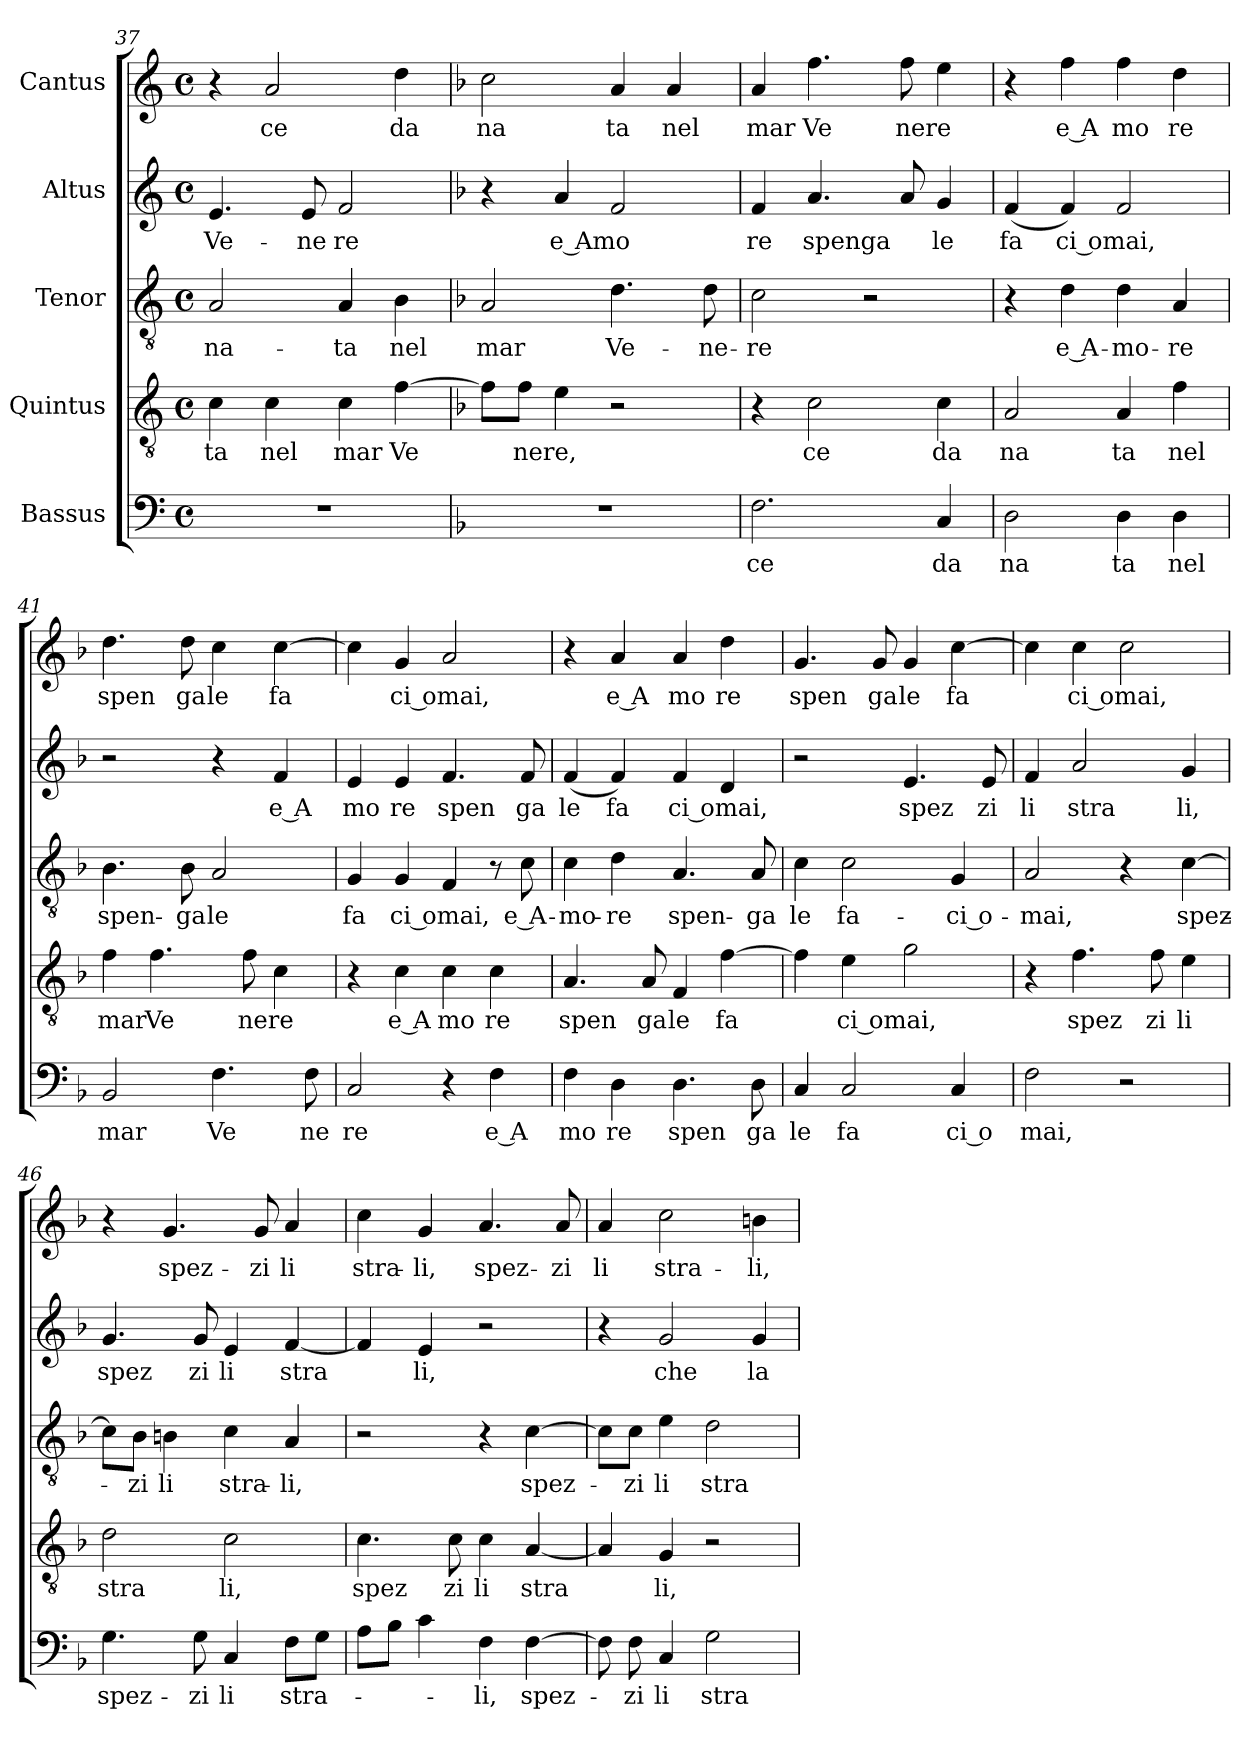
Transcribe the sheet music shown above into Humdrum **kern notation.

**kern	**text	**kern	**text	**kern	**text	**kern	**text	**kern	**text
*part5	*part5	*part4	*part4	*part3	*part3	*part2	*part2	*part1	*part1
*staff5	*staff5	*staff4	*staff4	*staff3	*staff3	*staff2	*staff2	*staff1	*staff1
*I"Bassus	*	*I"Quintus	*	*I"Tenor	*	*I"Altus	*	*I"Cantus	*
*clefF4	*	*clefGv2	*	*clefGv2	*	*clefG2	*	*clefG2	*
*k[]	*	*k[]	*	*k[]	*	*k[]	*	*k[]	*
*C:	*	*C:	*	*C:	*	*C:	*	*C:	*
*M4/4	*	*M4/4	*	*M4/4	*	*M4/4	*	*M4/4	*
*met(c)	*	*met(c)	*	*met(c)	*	*met(c)	*	*met(c)	*
=37	=37	=37	=37	=37	=37	=37	=37	=37	=37
!	!	!	!LO:LY:b:cj	!	!LO:LY:b:cj	!	!LO:LY:b:cj	!	!
1r	.	4c\	ta	2A/	na-	4.e/	Ve-	4r	.
!	!	!	!LO:LY:b:cj	!	!	!	!	!	!LO:LY:b:cj
.	.	4c\	nel	.	.	.	.	2a/	ce
!	!	!	!	!	!	!	!LO:LY:b:cj	!	!
.	.	.	.	.	.	8e/	-ne	.	.
!	!	!	!LO:LY:b:cj	!	!LO:LY:b:cj	!	!LO:LY:b:cj	!	!
.	.	4c\	mar	4A/	-ta	2f/	re	.	.
!	!	!	!LO:LY:b	!	!LO:LY:b:cj	!	!	!	!LO:LY:b:cj
.	.	[>4f\	Ve	4B\	nel	.	.	4dd\	da
!!LO:LB:g=z
=38	=38	=38	=38	=38	=38	=38	=38	=38	=38
*k[b-]	*	*k[b-]	*	*k[b-]	*	*k[b-]	*	*k[b-]	*
*F:	*	*F:	*	*F:	*	*F:	*	*F:	*
!	!	!	!	!	!LO:LY:b:cj	!	!	!	!LO:LY:b:cj
1r	.	8f\L]	.	2A/	mar	4r	.	2cc\	na
!	!	!	!LO:LY:b	!	!	!	!	!	!
.	.	8f\J	nere,	.	.	.	.	.	.
!	!	!	!	!	!	!	!LO:LY:b:rj	!	!
.	.	4e\	.	.	.	4a/	e Amo	.	.
!	!	!	!	!	!LO:LY:b:cj	!	!	!	!LO:LY:b:cj
.	.	2r	.	4.d\	Ve-	2f/	.	4a/	ta
!	!	!	!	!	!	!	!	!	!LO:LY:b:cj
.	.	.	.	.	.	.	.	4a/	nel
!	!	!	!	!	!LO:LY:b:cj	!	!	!	!
.	.	.	.	8d\	-ne-	.	.	.	.
=39	=39	=39	=39	=39	=39	=39	=39	=39	=39
!	!LO:LY:b:cj	!	!	!	!LO:LY:b:cj	!	!LO:LY:b:cj	!	!LO:LY:b:cj
2.F\	ce	4r	.	2c\	-re	4f/	re	4a/	mar
!	!	!	!LO:LY:b:cj	!	!	!	!LO:LY:b:cj	!	!LO:LY:b:cj
.	.	2c\	ce	.	.	4.a/	spenga	4.ff\	Ve
.	.	.	.	2r	.	.	.	.	.
!	!	!	!	!	!	!	!	!	!LO:LY:b:cj
.	.	.	.	.	.	8a/	.	8ff\	nere
!	!LO:LY:b:cj	!	!LO:LY:b:cj	!	!	!	!LO:LY:b:cj	!	!
4C/	da	4c\	da	.	.	4g/	le	4ee\	.
=40	=40	=40	=40	=40	=40	=40	=40	=40	=40
!	!LO:LY:b:cj	!	!LO:LY:b:cj	!	!	!	!LO:LY:b:cj	!	!
2D\	na	2A/	na	4r	.	(>4f/	fa	4r	.
!	!	!	!	!	!LO:LY:b:rj	!	!LO:LY:b:rj	!	!LO:LY:b:rj
.	.	.	.	4d\	e A-	4f/)	ci omai,	4ff\	e A
!	!LO:LY:b:cj	!	!LO:LY:b:cj	!	!LO:LY:b:cj	!	!	!	!LO:LY:b:cj
4D\	ta	4A/	ta	4d\	-mo-	2f/	.	4ff\	mo
!	!LO:LY:b:cj	!	!LO:LY:b:cj	!	!LO:LY:b:cj	!	!	!	!LO:LY:b:cj
4D\	nel	4f\	nel	4A/	-re	.	.	4dd\	re
=41	=41	=41	=41	=41	=41	=41	=41	=41	=41
!	!LO:LY:b:cj	!	!LO:LY:b:cj	!	!LO:LY:b:cj	!	!	!	!LO:LY:b:cj
2BB-/	mar	4f\	mar	4.B-\	spen-	2r	.	4.dd\	spen
!	!	!	!LO:LY:b:cj	!	!	!	!	!	!
.	.	4.f\	Ve	.	.	.	.	.	.
!	!	!	!	!	!LO:LY:b:cj	!	!	!	!LO:LY:b:cj
.	.	.	.	8B-\	-ga	.	.	8dd\	ga
!	!LO:LY:b:cj	!	!	!	!LO:LY:b:cj	!	!	!	!LO:LY:b:cj
4.F\	Ve	.	.	2A/	le	4r	.	4cc\	le
!	!	!	!LO:LY:b:cj	!	!	!	!	!	!
.	.	8f\	nere	.	.	.	.	.	.
!	!	!	!	!	!	!	!LO:LY:b:rj	!	!LO:LY:b:cj
.	.	4c\	.	.	.	(4f/	e A	[>4cc\	fa
!	!LO:LY:b:cj	!	!	!	!	!	!	!	!
8F\	ne	.	.	.	.	.	.	.	.
=42	=42	=42	=42	=42	=42	=42	=42	=42	=42
!	!LO:LY:b:cj	!	!	!	!LO:LY:b:cj	!	!LO:LY:b:cj	!	!
2C/	re	4r	.	4G/	fa	4e/	mo	4cc\]	.
!	!	!	!LO:LY:b:rj	!	!LO:LY:b:rj	!	!LO:LY:b:cj	!	!LO:LY:b:rj
.	.	4c\	e A	4G/	ci omai,	4e/	re	4g/	ci omai,
!	!	!	!LO:LY:b:cj	!	!	!	!LO:LY:b:cj	!	!
4r	.	4c\	mo	4F/	.	4.f/	spen	2a/	.
!	!LO:LY:b:rj	!	!LO:LY:b:cj	!	!	!	!	!	!
4F\	e A	4c\	re	8r	.	.	.	.	.
!	!	!	!	!	!LO:LY:b:rj	!	!LO:LY:b:cj	!	!
.	.	.	.	8c\	e A-	8f/	ga	.	.
=43	=43	=43	=43	=43	=43	=43	=43	=43	=43
!	!LO:LY:b:cj	!	!LO:LY:b:cj	!	!LO:LY:b:cj	!	!LO:LY:b:cj	!	!
4F\	mo	4.A/	spen	4c\	-mo-	(>4f/	le	4r	.
!	!LO:LY:b:cj	!	!	!	!LO:LY:b:cj	!	!LO:LY:b:cj	!	!LO:LY:b:rj
4D\	re	.	.	4d\	-re	4f/)	fa	4a/	e A
!	!	!	!LO:LY:b:cj	!	!	!	!	!	!
.	.	8A/	ga	.	.	.	.	.	.
!	!LO:LY:b:cj	!	!LO:LY:b:cj	!	!LO:LY:b:cj	!	!LO:LY:b:rj	!	!LO:LY:b:cj
4.D\	spen	4F/	le	4.A/	spen-	4f/	ci omai,	4a/	mo
!	!	!	!LO:LY:b:cj	!	!	!	!	!	!LO:LY:b:cj
.	.	[>4f\	fa	.	.	4d/	.	4dd\	re
!	!LO:LY:b:cj	!	!	!	!LO:LY:b:cj	!	!	!	!
8D\	ga	.	.	8A/	-ga	.	.	.	.
=44	=44	=44	=44	=44	=44	=44	=44	=44	=44
!	!LO:LY:b:cj	!	!	!	!LO:LY:b:cj	!	!	!	!LO:LY:b:cj
4C/	le	4f\]	.	4c\	le	2r	.	4.g/	spen
!	!LO:LY:b:cj	!	!LO:LY:b:rj	!	!LO:LY:b:cj	!	!	!	!
2C/	fa	4e\	ci omai,	2c\	fa-	.	.	.	.
!	!	!	!	!	!	!	!	!	!LO:LY:b:cj
.	.	.	.	.	.	.	.	8g/	ga
!	!	!	!	!	!	!	!LO:LY:b:cj	!	!LO:LY:b:cj
.	.	2g\	.	.	.	4.e/	spez	4g/	le
!	!LO:LY:b:rj	!	!	!	!LO:LY:b:rj	!	!	!	!LO:LY:b:cj
4C/	ci o	.	.	4G/	-ci o-	.	.	[<4cc\	fa
!	!	!	!	!	!	!	!LO:LY:b:cj	!	!
.	.	.	.	.	.	8e/	zi	.	.
!!LO:PB:g=z
=45	=45	=45	=45	=45	=45	=45	=45	=45	=45
!	!LO:LY:b:cj	!	!	!	!LO:LY:b:cj	!	!LO:LY:b:cj	!	!
2F\	mai,	4r	.	2A/	-mai,	4f/	li	4cc\]	.
!	!	!	!LO:LY:b:cj	!	!	!	!LO:LY:b:cj	!	!LO:LY:b:rj
.	.	4.f\	spez	.	.	2a/	stra	4cc\	ci omai,
2r	.	.	.	4r	.	.	.	2cc\	.
!	!	!	!LO:LY:b:cj	!	!	!	!	!	!
.	.	8f\	zi	.	.	.	.	.	.
!	!	!	!LO:LY:b:cj	!	!LO:LY:b	!	!LO:LY:b:cj	!	!
.	.	4e\	li	[>4c\	spez-	4g/	li,	.	.
=46	=46	=46	=46	=46	=46	=46	=46	=46	=46
!	!LO:LY:b:cj	!	!LO:LY:b:cj	!	!	!	!LO:LY:b:cj	!	!
4.G\	spez-	2d\	stra	8c\L]	.	4.g/	spez	4r	.
!	!	!	!	!	!LO:LY:b:cj	!	!	!	!
.	.	.	.	8B-\J	-zi	.	.	.	.
!	!	!	!	!	!LO:LY:b:cj	!	!	!	!LO:LY:b:cj
.	.	.	.	4Bn\	li	.	.	4.g/	spez-
!	!LO:LY:b:cj	!	!	!	!	!	!LO:LY:b:cj	!	!
8G\	-zi	.	.	.	.	8g/	zi	.	.
!	!LO:LY:b:cj	!	!LO:LY:b:cj	!	!LO:LY:b:cj	!	!LO:LY:b:cj	!	!
4C/	li	2c\	li,	4c\	stra-	4e/	li	.	.
!	!	!	!	!	!	!	!	!	!LO:LY:b:cj
.	.	.	.	.	.	.	.	8g/	-zi
!	!LO:LY:b	!	!	!	!LO:LY:b:cj	!	!LO:LY:b	!	!LO:LY:b:cj
8F\L	stra-	.	.	4A/	-li,	[<4f/	stra	4a/	li
8G\J	.	.	.	.	.	.	.	.	.
=47	=47	=47	=47	=47	=47	=47	=47	=47	=47
!	!	!	!LO:LY:b:cj	!	!	!	!	!	!LO:LY:b:cj
8A\L	.	4.c\	spez	2r	.	4f/]	.	4cc\	stra-
8B-\J	.	.	.	.	.	.	.	.	.
!	!	!	!	!	!	!	!LO:LY:b:cj	!	!LO:LY:b:cj
4c\	.	.	.	.	.	4e/	li,	4g/	-li,
!	!	!	!LO:LY:b:cj	!	!	!	!	!	!
.	.	8c\	zi	.	.	.	.	.	.
!	!LO:LY:b:cj	!	!LO:LY:b:cj	!	!	!	!	!	!LO:LY:b:cj
4F\	-li,	4c\	li	4r	.	2r	.	4.a/	spez-
!	!LO:LY:b	!	!LO:LY:b	!	!LO:LY:b	!	!	!	!
[>4F\	spez-	[<4A/	stra	[>4c\	spez-	.	.	.	.
!	!	!	!	!	!	!	!	!	!LO:LY:b:cj
.	.	.	.	.	.	.	.	8a/	-zi
=48	=48	=48	=48	=48	=48	=48	=48	=48	=48
!	!	!	!	!	!	!	!	!	!LO:LY:b:cj
8F\]	.	4A/]	.	8c\L]	.	4r	.	4a/	li
!	!LO:LY:b:cj	!	!	!	!LO:LY:b:cj	!	!	!	!
8F\	-zi	.	.	8c\J	-zi	.	.	.	.
!	!LO:LY:b:cj	!	!LO:LY:b:cj	!	!LO:LY:b:cj	!	!LO:LY:b:cj	!	!LO:LY:b:cj
4C/	li	4G/	li,	4e\	li	2g/	che	2cc\	stra-
!	!LO:LY:b:cj	!	!	!	!LO:LY:b:cj	!	!	!	!
2G\	stra-	2r	.	2d\	stra-	.	.	.	.
!	!	!	!	!	!	!	!LO:LY:b:cj	!	!LO:LY:b:cj
.	.	.	.	.	.	4g/	la	4bn\	-li,
=	=	=	=	=	=	=	=	=	=
*-	*-	*-	*-	*-	*-	*-	*-	*-	*-
